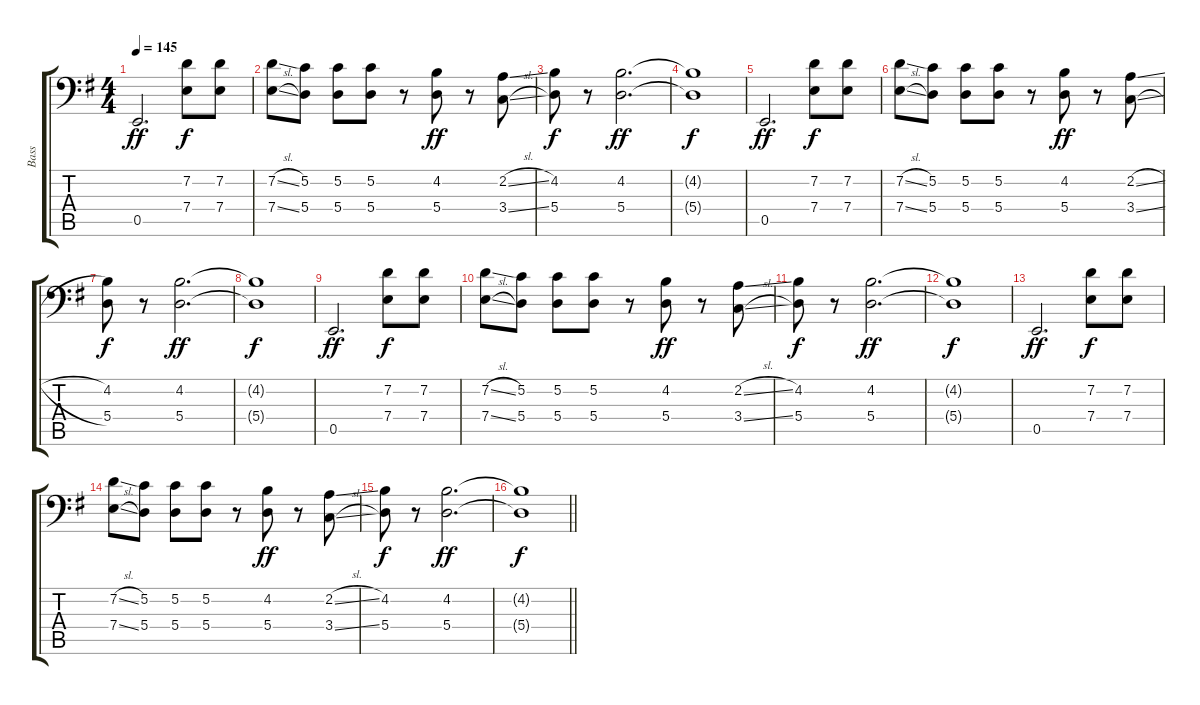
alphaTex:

\track ("Bass" "Bass") {instrument electricbassfinger}
\staff {score tabs}
\tuning (C3 G2 D2 A1 E1 B0) {hide}
\ts (4 4)
\tempo 145
\clef f4
\ks g
0.5.2{d dy ff} (7.2 7.4).8{dy f} (7.2 7.4).8 |
(7.2{sl} 7.4{sl}).8 (5.2 5.4).8 (5.2 5.4).8 (5.2 5.4).8 r.8 (4.2 5.4).8{dy ff} r.8 (2.2{sl} 3.4{sl}).8 |
(4.2 5.4).8{dy f} r.8 (4.2 5.4).2{d dy ff} |
(4.2{t} 5.4{t}).1{dy f} |
0.5.2{d dy ff} (7.2 7.4).8{dy f} (7.2 7.4).8 |
(7.2{sl} 7.4{sl}).8 (5.2 5.4).8 (5.2 5.4).8 (5.2 5.4).8 r.8 (4.2 5.4).8{dy ff} r.8 (2.2{sl} 3.4{sl}).8 |
(4.2 5.4).8{dy f} r.8 (4.2 5.4).2{d dy ff} |
(4.2{t} 5.4{t}).1{dy f} |
0.5.2{d dy ff} (7.2 7.4).8{dy f} (7.2 7.4).8 |
(7.2{sl} 7.4{sl}).8 (5.2 5.4).8 (5.2 5.4).8 (5.2 5.4).8 r.8 (4.2 5.4).8{dy ff} r.8 (2.2{sl} 3.4{sl}).8 |
(4.2 5.4).8{dy f} r.8 (4.2 5.4).2{d dy ff} |
(4.2{t} 5.4{t}).1{dy f} |
0.5.2{d dy ff} (7.2 7.4).8{dy f} (7.2 7.4).8 |
(7.2{sl} 7.4{sl}).8 (5.2 5.4).8 (5.2 5.4).8 (5.2 5.4).8 r.8 (4.2 5.4).8{dy ff} r.8 (2.2{sl} 3.4{sl}).8 |
(4.2 5.4).8{dy f} r.8 (4.2 5.4).2{d dy ff} |
\barLineRight lightlight
(4.2{t} 5.4{t}).1{dy f}
